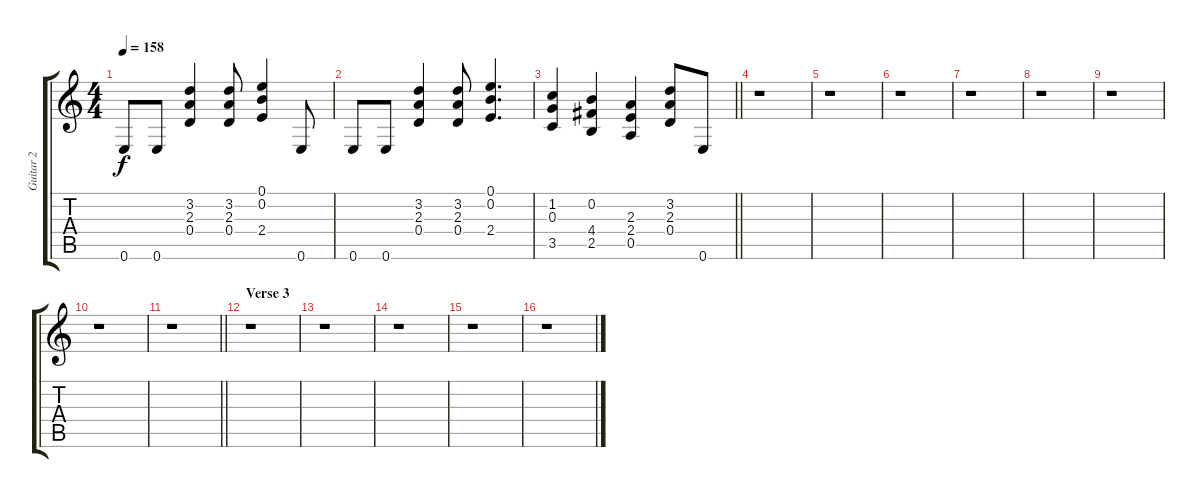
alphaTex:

\track ("Guitar 2" "Guitar 2") {instrument distortionguitar}
\staff {score tabs}
\tuning (E4 B3 G3 D3 A2 E2) {hide}
\ts (4 4)
\tempo 158
\clef g2
\ks c
0.6.8{dy f} 0.6.8 (3.2 2.3 0.4).4 (3.2 2.3 0.4).8 (0.1 0.2 2.4).4 0.6.8 |
0.6.8 0.6.8 (3.2 2.3 0.4).4 (3.2 2.3 0.4).8 (0.1 0.2 2.4).4{d} |
\barLineRight lightlight
(1.2 0.3 3.5).4 (0.2 4.4 2.5).4 (2.3 2.4 0.5).4 (3.2 2.3 0.4).8 0.6.8 |
r.1 |
r.1 |
r.1 |
r.1 |
r.1 |
r.1 |
r.1 |
\barLineRight lightlight
r.1 |
\section ("" "Verse 3")
r.1 |
r.1 |
r.1 |
r.1 |
r.1
